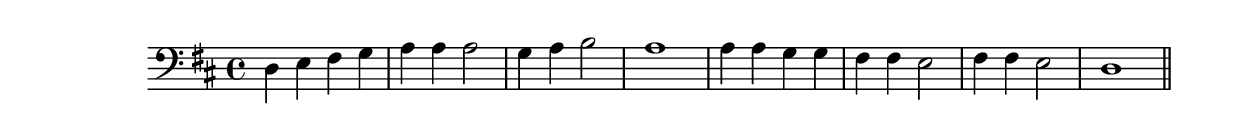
\version "2.19.49"
%{\header {
  title = "carol (Bohemia)"
  composer = "anonymous"
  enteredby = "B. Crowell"
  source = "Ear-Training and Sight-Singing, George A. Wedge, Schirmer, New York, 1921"
}%}
\score{{\key d \major
\time 4/4
%{\tempo 4=100
%}\clef bass
\transpose es d {\relative es {
  es4 f g as | bes4 bes bes2 | as4 bes c2 | bes1 | bes4 bes as as | g g f2 | g4 g f2 | es1
  \bar "||"
}}

}}